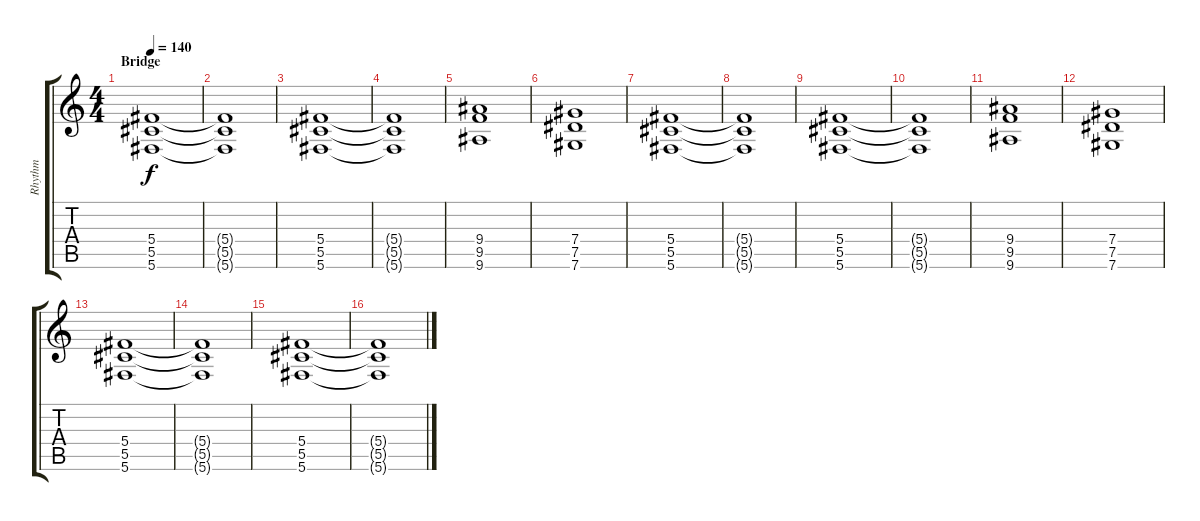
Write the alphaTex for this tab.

\track ("Rhythm" "Rhythm") {instrument overdrivenguitar}
\staff {score tabs}
\tuning (Eb4 Bb3 Gb3 Db3 Ab2 Db2) {hide}
\ts (4 4)
\section ("" "Bridge")
\tempo 140
\clef g2
\ks c
(5.4 5.5 5.6).1{dy f} |
(5.4{t} 5.5{t} 5.6{t}).1 |
(5.4 5.5 5.6).1 |
(5.4{t} 5.5{t} 5.6{t}).1 |
(9.4 9.5 9.6).1 |
(7.4 7.5 7.6).1 |
(5.4 5.5 5.6).1 |
(5.4{t} 5.5{t} 5.6{t}).1 |
(5.4 5.5 5.6).1 |
(5.4{t} 5.5{t} 5.6{t}).1 |
(9.4 9.5 9.6).1 |
(7.4 7.5 7.6).1 |
(5.4 5.5 5.6).1 |
(5.4{t} 5.5{t} 5.6{t}).1 |
(5.4 5.5 5.6).1 |
(5.4{t} 5.5{t} 5.6{t}).1
